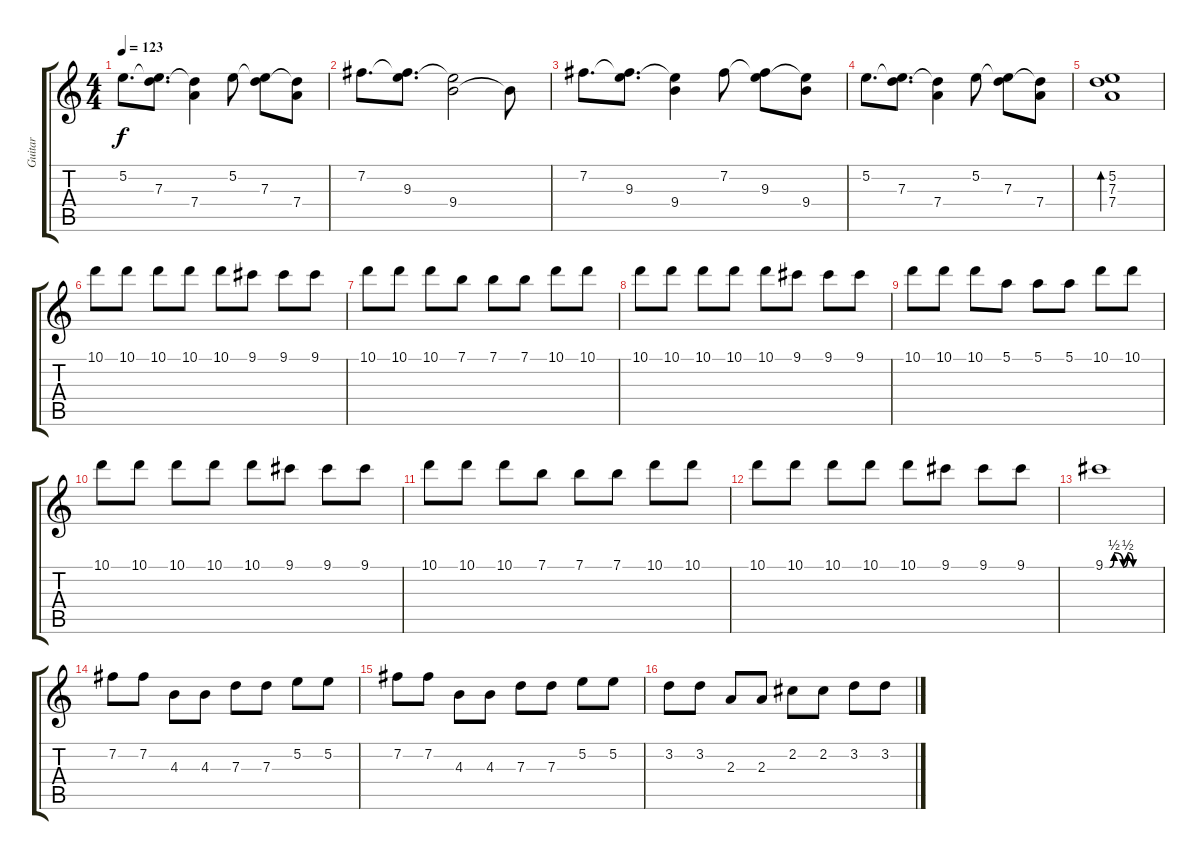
\track ("Guitar" "Guitar") {instrument distortionguitar}
\staff {score tabs}
\tuning (E4 B3 G3 D3 A2 D2) {hide}
\ts (4 4)
\tempo 123
\clef g2
\ks c
5.2.8{d dy f} (5.2{t} 7.3).8{d} (7.3{t} 7.4).4 5.2.8 (5.2{t} 7.3).8 (7.3{t} 7.4).8 |
7.2.8{d} (7.2{t} 9.3).8{d} (9.3{t} 9.4).2 9.4{t}.8 |
7.2.8{d} (7.2{t} 9.3).8{d} (9.3{t} 9.4).4 7.2.8 (7.2{t} 9.3).8 (9.3{t} 9.4).8 |
5.2.8{d} (5.2{t} 7.3).8{d} (7.3{t} 7.4).4 5.2.8 (5.2{t} 7.3).8 (7.3{t} 7.4).8 |
(5.2 7.3 7.4).1{bd 240} |
10.1.8 10.1.8 10.1.8 10.1.8 10.1.8 9.1.8 9.1.8 9.1.8 |
10.1.8 10.1.8 10.1.8 7.1.8 7.1.8 7.1.8 10.1.8 10.1.8 |
10.1.8 10.1.8 10.1.8 10.1.8 10.1.8 9.1.8 9.1.8 9.1.8 |
10.1.8 10.1.8 10.1.8 5.1.8 5.1.8 5.1.8 10.1.8 10.1.8 |
10.1.8 10.1.8 10.1.8 10.1.8 10.1.8 9.1.8 9.1.8 9.1.8 |
10.1.8 10.1.8 10.1.8 7.1.8 7.1.8 7.1.8 10.1.8 10.1.8 |
10.1.8 10.1.8 10.1.8 10.1.8 10.1.8 9.1.8 9.1.8 9.1.8 |
9.1{be (custom 0 0 5 0 10 2 20 0 25 2 31 0 40 0 60 0)}.1{volume 4} |
7.2.8{volume 14 instrument distortionguitar} 7.2.8 4.3.8 4.3.8 7.3.8 7.3.8 5.2.8 5.2.8 |
7.2.8 7.2.8 4.3.8 4.3.8 7.3.8 7.3.8 5.2.8 5.2.8 |
3.2.8 3.2.8 2.3.8 2.3.8 2.2.8 2.2.8 3.2.8 3.2.8
